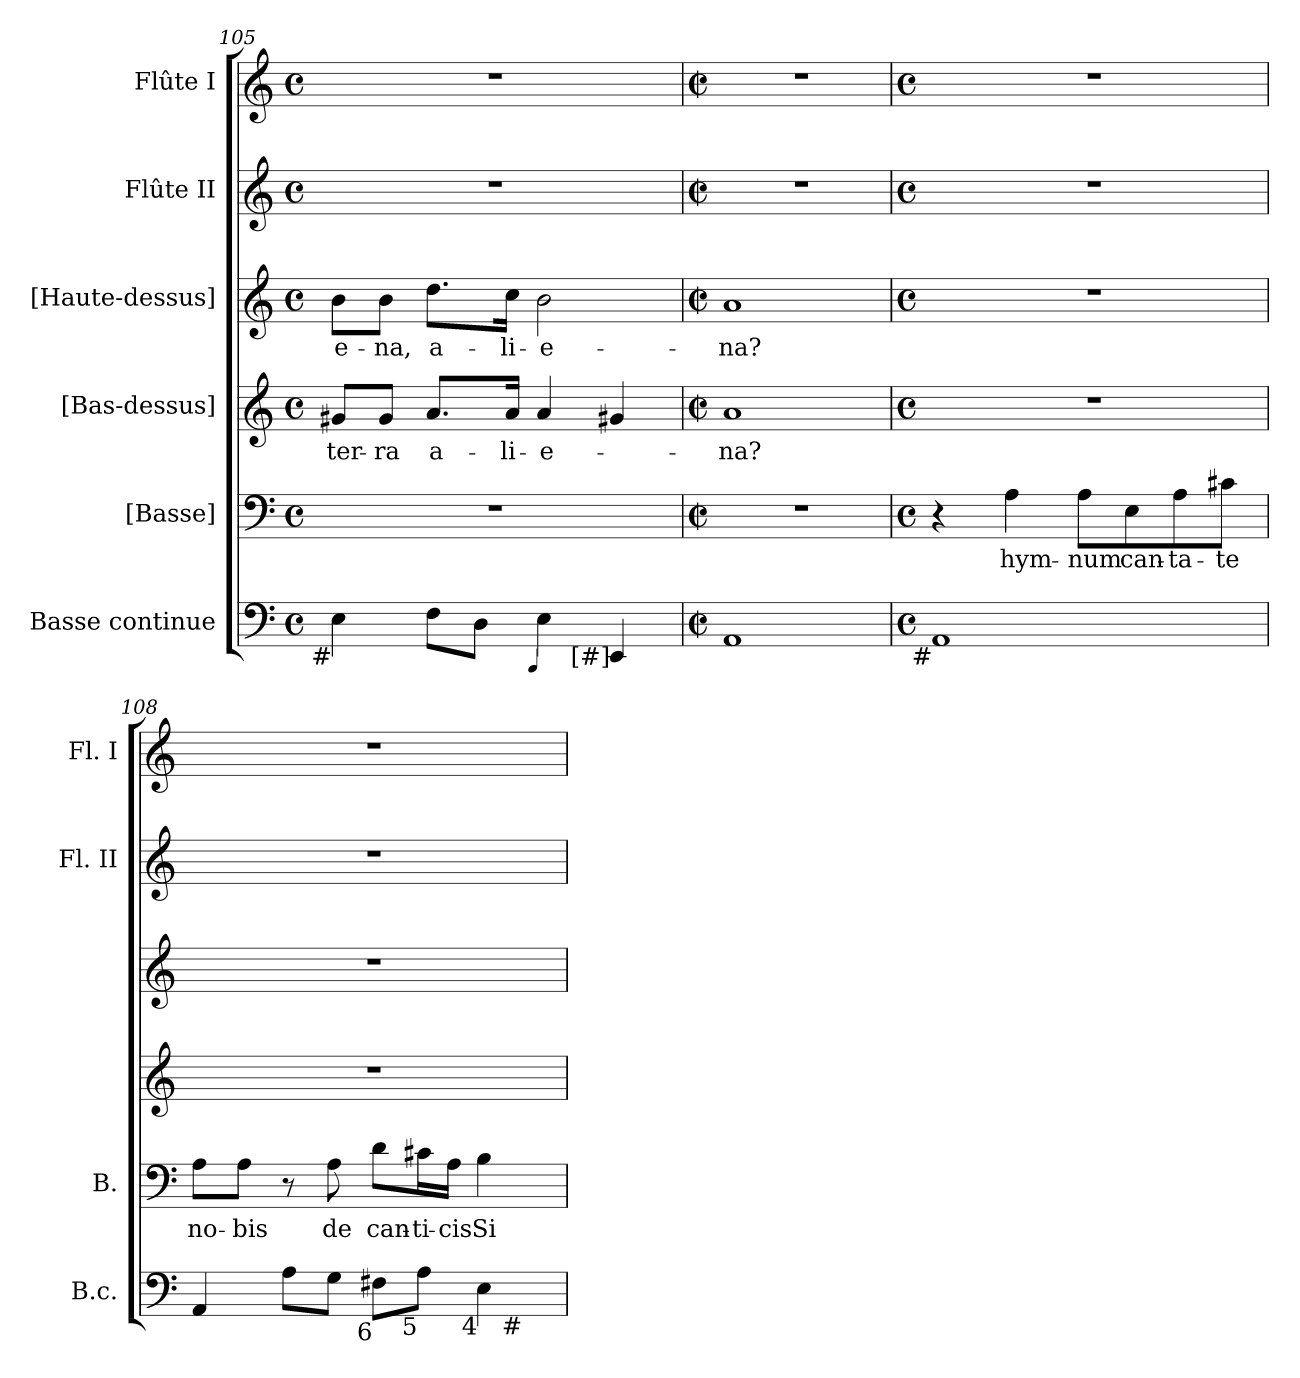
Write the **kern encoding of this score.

**kern	**kern	**text	**kern	**text	**kern	**text	**kern	**kern
*part6	*part5	*part5	*part4	*part4	*part3	*part3	*part2	*part1
*staff6	*staff5	*staff5	*staff4	*staff4	*staff3	*staff3	*staff2	*staff1
*I"Basse continue	*I"[Basse]	*	*I"[Bas-dessus]	*	*I"[Haute-dessus]	*	*I"Flûte II	*I"Flûte I
*I'B.c.	*I'B.	*	*	*	*	*	*I'Fl. II	*I'Fl. I
*clefF4	*clefF4	*	*clefG2	*	*clefG2	*	*clefG2	*clefG2
*k[]	*k[]	*	*k[]	*	*k[]	*	*k[]	*k[]
*a:	*a:	*	*a:	*	*a:	*	*a:	*a:
*M4/4	*M4/4	*	*M4/4	*	*M4/4	*	*M4/4	*M4/4
*met(c)	*met(c)	*	*met(c)	*	*met(c)	*	*met(c)	*met(c)
=105	=105	=105	=105	=105	=105	=105	=105	=105
!	!	!	!	!LO:LY:b:color=#000000	!	!	!	!
!LO:TX:b:rj:t=#	!	!	!	!	!	!	!	!
!	!	!	!	!	!	!LO:LY:b:color=#000000	!	!
4Ei\	1r	.	8g#Xi/L	ter-	8bi\L	-e-	1r	1r
!	!	!	!	!LO:LY:b:color=#000000	!	!	!	!
!	!	!	!	!	!	!LO:LY:b:color=#000000	!	!
.	.	.	8g#i/J	-ra	8bi\J	-na,	.	.
!	!	!	!	!LO:LY:b:color=#000000	!	!	!	!
!	!	!	!	!	!	!LO:LY:b:color=#000000	!	!
8Fi\L	.	.	8.ai/L	a-	8.ddi\L	a-	.	.
8Di\J	.	.	.	.	.	.	.	.
!	!	!	!	!LO:LY:b:color=#000000	!	!	!	!
!	!	!	!	!	!	!LO:LY:b:color=#000000	!	!
.	.	.	16ai/Jk	-li-	16cci\Jk	-li-	.	.
!	!	!	!	!LO:LY:b:color=#000000	!	!	!	!
!LO:TX:b:rj:t=[4]	!	!	!	!	!	!	!	!
!	!	!	!	!	!	!LO:LY:b:color=#000000	!	!
4Ei\	.	.	4ai/	-e-	2bi\	-e-	.	.
!LO:TX:b:rj:t=[#]	!	!	!	!	!	!	!	!
4EEi/	.	.	4g#Xi/	.	.	.	.	.
=106	=106	=106	=106	=106	=106	=106	=106	=106
*M2/2	*M2/2	*	*M2/2	*	*M2/2	*	*M2/2	*M2/2
*met(c|)	*met(c|)	*	*met(c|)	*	*met(c|)	*	*met(c|)	*met(c|)
!	!	!	!	!LO:LY:b:color=#000000	!	!	!	!
!	!	!	!	!	!	!LO:LY:b:color=#000000	!	!
1AAi	1r	.	1ai	-na?	1ai	-na?	1r	1r
=107	=107	=107	=107	=107	=107	=107	=107	=107
*M4/4	*M4/4	*	*M4/4	*	*M4/4	*	*M4/4	*M4/4
*met(c)	*met(c)	*	*met(c)	*	*met(c)	*	*met(c)	*met(c)
!LO:TX:b:rj:t=#	!	!	!	!	!	!	!	!
1AAi	4r	.	1r	.	1r	.	1r	1r
!	!	!LO:LY:b:color=#000000	!	!	!	!	!	!
.	4Ai\	hym-	.	.	.	.	.	.
!	!	!LO:LY:b:color=#000000	!	!	!	!	!	!
.	8Ai\L	-num	.	.	.	.	.	.
!	!	!LO:LY:b:color=#000000	!	!	!	!	!	!
.	8Ei\	can-	.	.	.	.	.	.
!	!	!LO:LY:b:color=#000000	!	!	!	!	!	!
.	8Ai\	-ta-	.	.	.	.	.	.
!	!	!LO:LY:b:color=#000000	!	!	!	!	!	!
.	8c#Xi\J	-te	.	.	.	.	.	.
!!LO:LB:g=z
=108	=108	=108	=108	=108	=108	=108	=108	=108
!LO:TX:b:rj:t=#	!	!	!	!	!	!	!	!
!	!	!LO:LY:b:color=#000000	!	!	!	!	!	!
*^	*	*	*	*	*	*	*	*
4AAi/	2..ryy	8Ai\L	no-	1r	.	1r	.	1r	1r
!	!	!	!LO:LY:b:color=#000000	!	!	!	!	!	!
.	.	8Ai\J	-bis	.	.	.	.	.	.
8Ai\L	.	8r	.	.	.	.	.	.	.
!	!	!	!LO:LY:b:color=#000000	!	!	!	!	!	!
8Gi\J	.	8Ai\	de	.	.	.	.	.	.
!LO:TX:b:rj:t=6	!	!	!	!	!	!	!	!	!
!	!	!	!LO:LY:b:color=#000000	!	!	!	!	!	!
8F#Xi\L	.	8di\L	can-	.	.	.	.	.	.
!LO:TX:b:rj:t=5	!	!	!	!	!	!	!	!	!
!	!	!	!LO:LY:b:color=#000000	!	!	!	!	!	!
8Ai\J	.	16c#Xi\L	-ti-	.	.	.	.	.	.
!	!	!	!LO:LY:b:color=#000000	!	!	!	!	!	!
.	.	16Ai\JJ	-cis	.	.	.	.	.	.
!LO:TX:b:rj:t=4	!	!	!	!	!	!	!	!	!
!	!	!	!LO:LY:b:color=#000000	!	!	!	!	!	!
4Ei\	.	4Bi\	Si-	.	.	.	.	.	.
!	!LO:TX:b:rj:t=#	!	!	!	!	!	!	!	!
.	8ryy	.	.	.	.	.	.	.	.
*v	*v	*	*	*	*	*	*	*	*
=	=	=	=	=	=	=	=	=
*-	*-	*-	*-	*-	*-	*-	*-	*-
